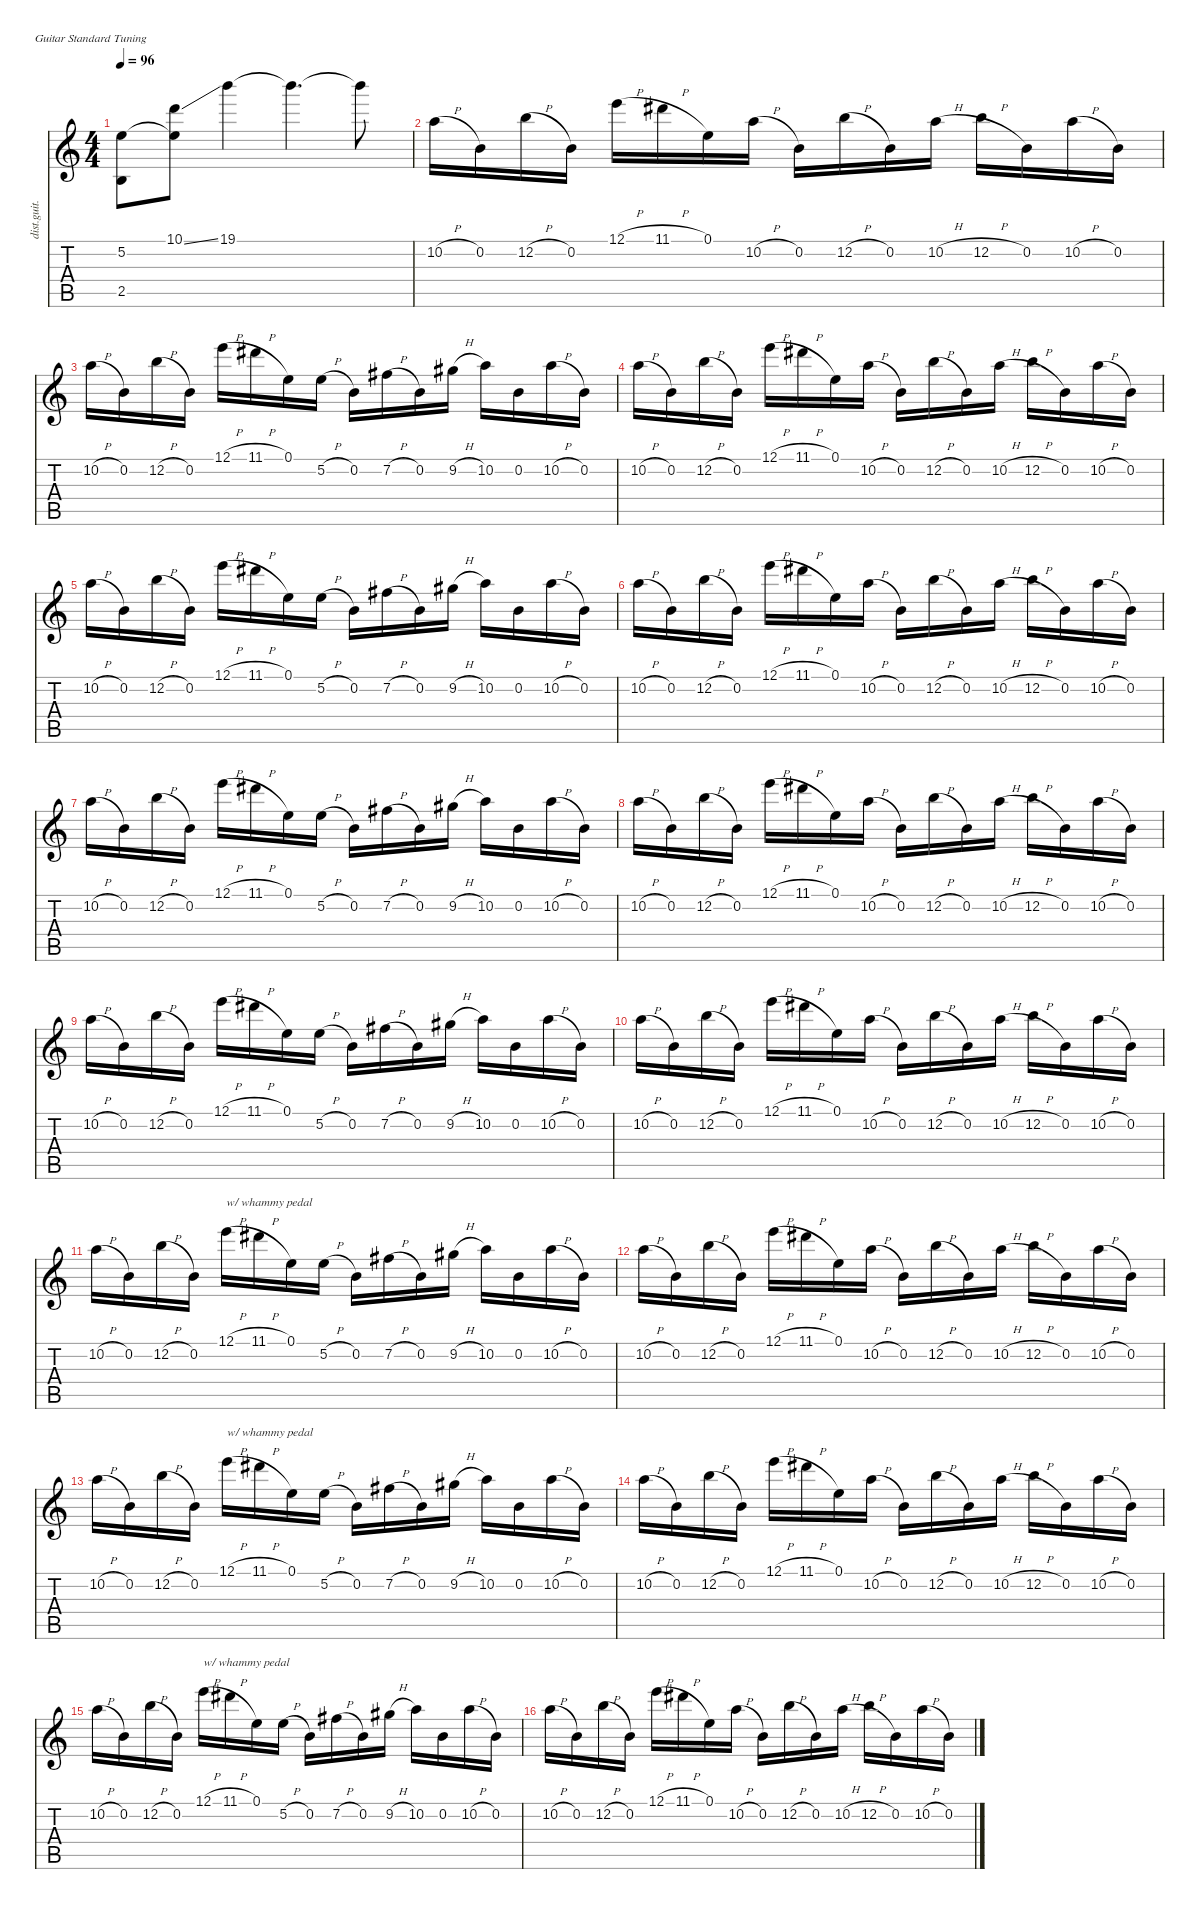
\defaultSystemsLayout 4
\hideDynamics
\bracketExtendMode nobrackets
\otherSystemsTrackNameOrientation horizontal
\track ("Lead" "dist.guit.") {instrument distortionguitar}
\staff {score tabs}
\tuning (E4 B3 G3 D3 A2 E2)
\ts (4 4)
\tempo 96
\clef g2
\ks c
(5.2{t} 2.5{t}).8{dy f beam Down} (10.1{ss} 5.2{t}).8{beam Down} 19.1.4{beam Down} 19.1{t}.4{d beam Down} 19.1{t}.8{beam Down} |
10.2{h}.16{beam Down} 0.2.16{beam Down} 12.2{h}.16{beam Down} 0.2.16{beam Down} 12.1{h}.16{beam Down} 11.1{h acc #}.16{beam Down} 0.1.16{beam Down} 10.2{h}.16{beam Down} 0.2.16{beam Down} 12.2{h}.16{beam Down} 0.2.16{beam Down} 10.2{h}.16{beam Down} 12.2{h}.16{beam Down} 0.2.16{beam Down} 10.2{h}.16{beam Down} 0.2.16{beam Down} |
10.2{h}.16{beam Down} 0.2.16{beam Down} 12.2{h}.16{beam Down} 0.2.16{beam Down} 12.1{h}.16{beam Down} 11.1{h acc #}.16{beam Down} 0.1.16{beam Down} 5.2{h}.16{beam Down} 0.2.16{beam Down} 7.2{h acc #}.16{beam Down} 0.2.16{beam Down} 9.2{h acc #}.16{beam Down} 10.2.16{beam Down} 0.2.16{beam Down} 10.2{h}.16{beam Down} 0.2.16{beam Down} |
10.2{h}.16{beam Down} 0.2.16{beam Down} 12.2{h}.16{beam Down} 0.2.16{beam Down} 12.1{h}.16{beam Down} 11.1{h acc #}.16{beam Down} 0.1.16{beam Down} 10.2{h}.16{beam Down} 0.2.16{beam Down} 12.2{h}.16{beam Down} 0.2.16{beam Down} 10.2{h}.16{beam Down} 12.2{h}.16{beam Down} 0.2.16{beam Down} 10.2{h}.16{beam Down} 0.2.16{beam Down} |
10.2{h}.16{beam Down} 0.2.16{beam Down} 12.2{h}.16{beam Down} 0.2.16{beam Down} 12.1{h}.16{beam Down} 11.1{h acc #}.16{beam Down} 0.1.16{beam Down} 5.2{h}.16{beam Down} 0.2.16{beam Down} 7.2{h acc #}.16{beam Down} 0.2.16{beam Down} 9.2{h acc #}.16{beam Down} 10.2.16{beam Down} 0.2.16{beam Down} 10.2{h}.16{beam Down} 0.2.16{beam Down} |
10.2{h}.16{beam Down} 0.2.16{beam Down} 12.2{h}.16{beam Down} 0.2.16{beam Down} 12.1{h}.16{beam Down} 11.1{h acc #}.16{beam Down} 0.1.16{beam Down} 10.2{h}.16{beam Down} 0.2.16{beam Down} 12.2{h}.16{beam Down} 0.2.16{beam Down} 10.2{h}.16{beam Down} 12.2{h}.16{beam Down} 0.2.16{beam Down} 10.2{h}.16{beam Down} 0.2.16{beam Down} |
10.2{h}.16{beam Down} 0.2.16{beam Down} 12.2{h}.16{beam Down} 0.2.16{beam Down} 12.1{h}.16{beam Down} 11.1{h acc #}.16{beam Down} 0.1.16{beam Down} 5.2{h}.16{beam Down} 0.2.16{beam Down} 7.2{h acc #}.16{beam Down} 0.2.16{beam Down} 9.2{h acc #}.16{beam Down} 10.2.16{beam Down} 0.2.16{beam Down} 10.2{h}.16{beam Down} 0.2.16{beam Down} |
10.2{h}.16{beam Down} 0.2.16{beam Down} 12.2{h}.16{beam Down} 0.2.16{beam Down} 12.1{h}.16{beam Down} 11.1{h acc #}.16{beam Down} 0.1.16{beam Down} 10.2{h}.16{beam Down} 0.2.16{beam Down} 12.2{h}.16{beam Down} 0.2.16{beam Down} 10.2{h}.16{beam Down} 12.2{h}.16{beam Down} 0.2.16{beam Down} 10.2{h}.16{beam Down} 0.2.16{beam Down} |
10.2{h}.16{beam Down} 0.2.16{beam Down} 12.2{h}.16{beam Down} 0.2.16{beam Down} 12.1{h}.16{beam Down} 11.1{h acc #}.16{beam Down} 0.1.16{beam Down} 5.2{h}.16{beam Down} 0.2.16{beam Down} 7.2{h acc #}.16{beam Down} 0.2.16{beam Down} 9.2{h acc #}.16{beam Down} 10.2.16{beam Down} 0.2.16{beam Down} 10.2{h}.16{beam Down} 0.2.16{beam Down} |
10.2{h}.16{beam Down} 0.2.16{beam Down} 12.2{h}.16{beam Down} 0.2.16{beam Down} 12.1{h}.16{beam Down} 11.1{h acc #}.16{beam Down} 0.1.16{beam Down} 10.2{h}.16{beam Down} 0.2.16{beam Down} 12.2{h}.16{beam Down} 0.2.16{beam Down} 10.2{h}.16{beam Down} 12.2{h}.16{beam Down} 0.2.16{beam Down} 10.2{h}.16{beam Down} 0.2.16{beam Down} |
10.2{h}.16{beam Down} 0.2.16{beam Down} 12.2{h}.16{beam Down} 0.2.16{beam Down} 12.1{h}.16{txt "w/ whammy pedal" beam Down} 11.1{h acc #}.16{beam Down} 0.1.16{beam Down} 5.2{h}.16{beam Down} 0.2.16{beam Down} 7.2{h acc #}.16{beam Down} 0.2.16{beam Down} 9.2{h acc #}.16{beam Down} 10.2.16{beam Down} 0.2.16{beam Down} 10.2{h}.16{beam Down} 0.2.16{beam Down} |
10.2{h}.16{beam Down} 0.2.16{beam Down} 12.2{h}.16{beam Down} 0.2.16{beam Down} 12.1{h}.16{beam Down} 11.1{h acc #}.16{beam Down} 0.1.16{beam Down} 10.2{h}.16{beam Down} 0.2.16{beam Down} 12.2{h}.16{beam Down} 0.2.16{beam Down} 10.2{h}.16{beam Down} 12.2{h}.16{beam Down} 0.2.16{beam Down} 10.2{h}.16{beam Down} 0.2.16{beam Down} |
10.2{h}.16{beam Down} 0.2.16{beam Down} 12.2{h}.16{beam Down} 0.2.16{beam Down} 12.1{h}.16{txt "w/ whammy pedal" beam Down} 11.1{h acc #}.16{beam Down} 0.1.16{beam Down} 5.2{h}.16{beam Down} 0.2.16{beam Down} 7.2{h acc #}.16{beam Down} 0.2.16{beam Down} 9.2{h acc #}.16{beam Down} 10.2.16{beam Down} 0.2.16{beam Down} 10.2{h}.16{beam Down} 0.2.16{beam Down} |
10.2{h}.16{beam Down} 0.2.16{beam Down} 12.2{h}.16{beam Down} 0.2.16{beam Down} 12.1{h}.16{beam Down} 11.1{h acc #}.16{beam Down} 0.1.16{beam Down} 10.2{h}.16{beam Down} 0.2.16{beam Down} 12.2{h}.16{beam Down} 0.2.16{beam Down} 10.2{h}.16{beam Down} 12.2{h}.16{beam Down} 0.2.16{beam Down} 10.2{h}.16{beam Down} 0.2.16{beam Down} |
10.2{h}.16{beam Down} 0.2.16{beam Down} 12.2{h}.16{beam Down} 0.2.16{beam Down} 12.1{h}.16{txt "w/ whammy pedal" beam Down} 11.1{h acc #}.16{beam Down} 0.1.16{beam Down} 5.2{h}.16{beam Down} 0.2.16{beam Down} 7.2{h acc #}.16{beam Down} 0.2.16{beam Down} 9.2{h acc #}.16{beam Down} 10.2.16{beam Down} 0.2.16{beam Down} 10.2{h}.16{beam Down} 0.2.16{beam Down} |
10.2{h}.16{beam Down} 0.2.16{beam Down} 12.2{h}.16{beam Down} 0.2.16{beam Down} 12.1{h}.16{beam Down} 11.1{h acc #}.16{beam Down} 0.1.16{beam Down} 10.2{h}.16{beam Down} 0.2.16{beam Down} 12.2{h}.16{beam Down} 0.2.16{beam Down} 10.2{h}.16{beam Down} 12.2{h}.16{beam Down} 0.2.16{beam Down} 10.2{h}.16{beam Down} 0.2.16{beam Down}
